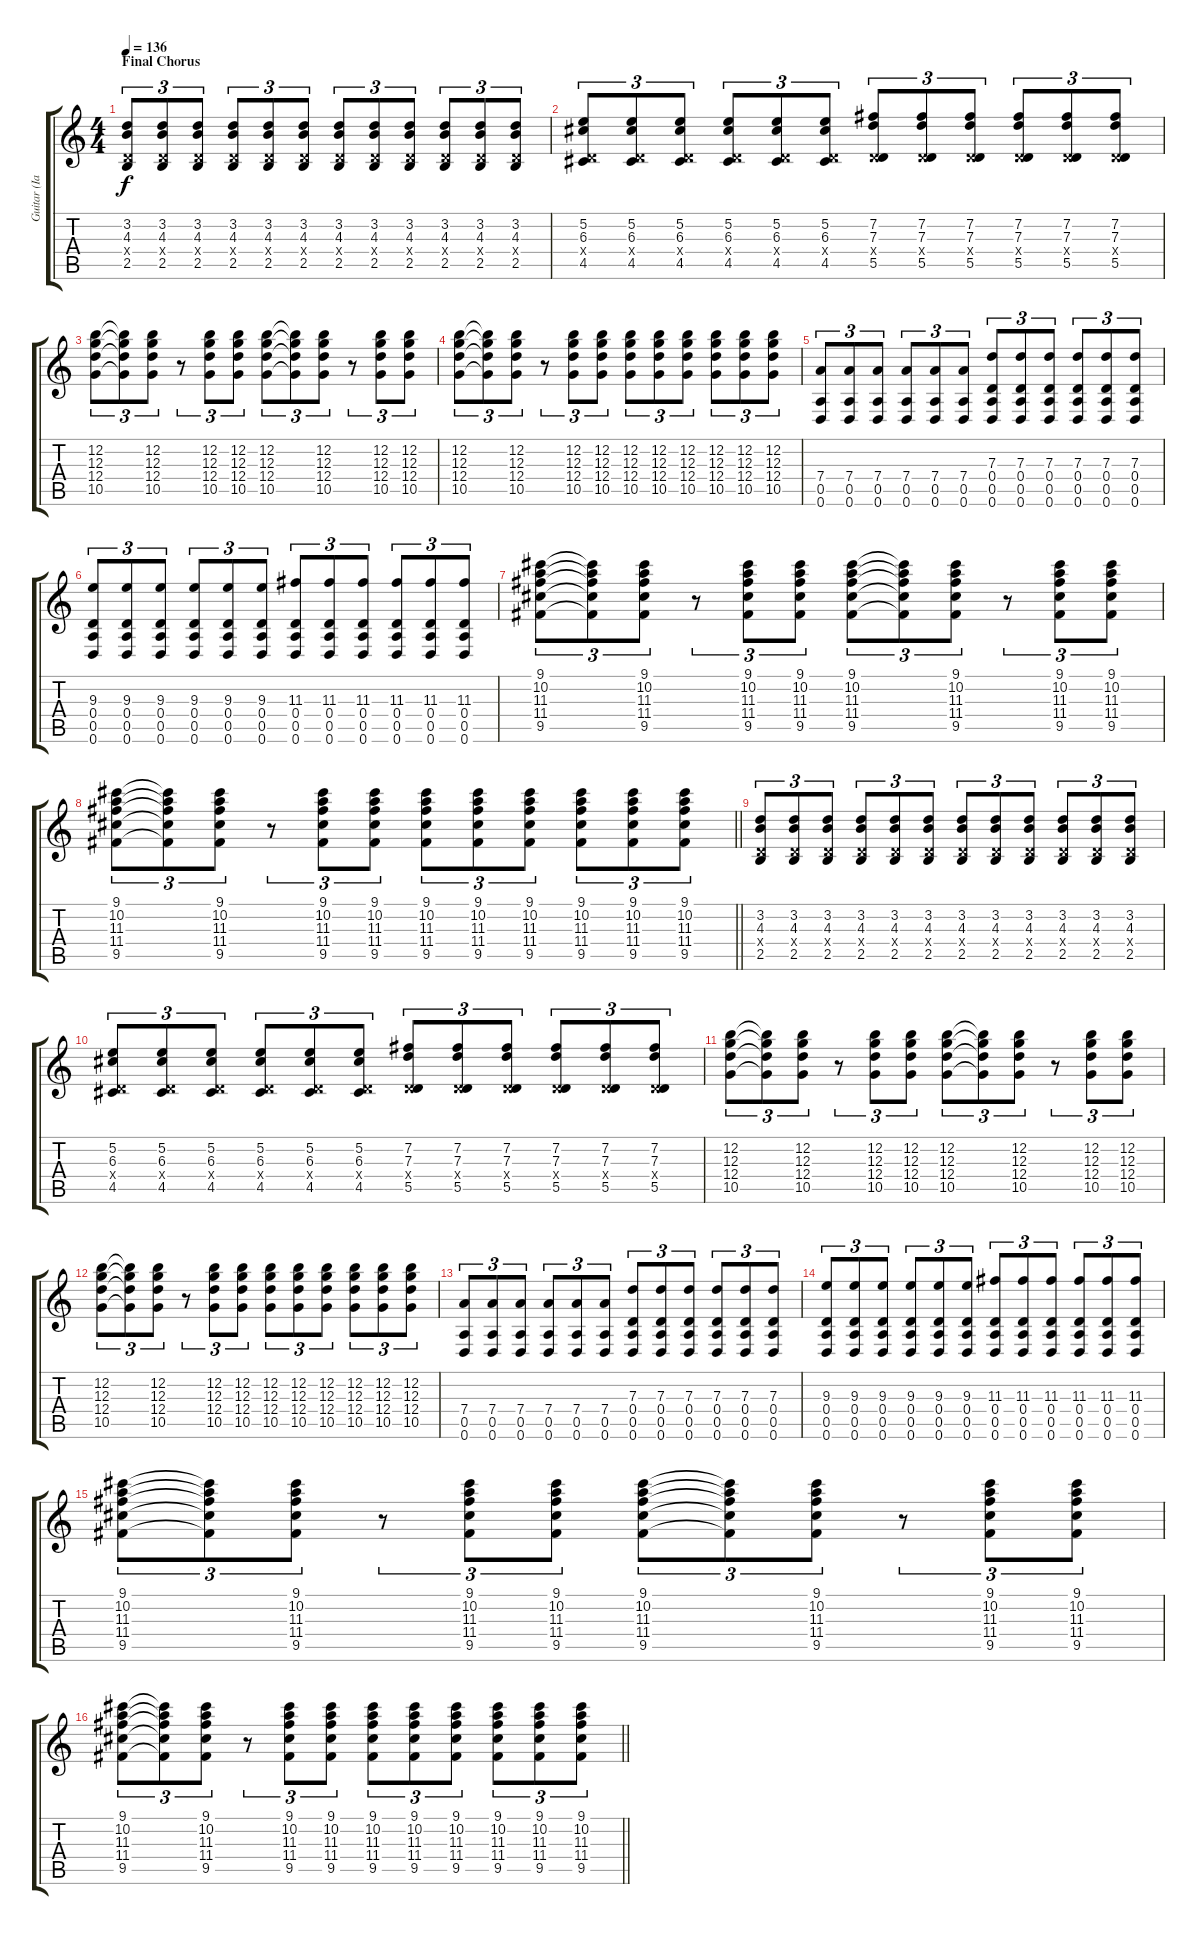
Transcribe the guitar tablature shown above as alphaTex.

\track ("Guitar (Ian D'Sa)" "Guitar (Ia") {instrument electricguitarclean}
\staff {score tabs}
\tuning (E4 B3 G3 D3 A2 D2) {hide}
\ts (4 4)
\section ("" "Final Chorus")
\tempo 136
\clef g2
\ks c
(3.2 4.3 0.4{x} 2.5).8{tu (3 2) dy f} (3.2 4.3 0.4{x} 2.5).8{tu (3 2)} (3.2 4.3 0.4{x} 2.5).8{tu (3 2)} (3.2 4.3 0.4{x} 2.5).8{tu (3 2)} (3.2 4.3 0.4{x} 2.5).8{tu (3 2)} (3.2 4.3 0.4{x} 2.5).8{tu (3 2)} (3.2 4.3 0.4{x} 2.5).8{tu (3 2)} (3.2 4.3 0.4{x} 2.5).8{tu (3 2)} (3.2 4.3 0.4{x} 2.5).8{tu (3 2)} (3.2 4.3 0.4{x} 2.5).8{tu (3 2)} (3.2 4.3 0.4{x} 2.5).8{tu (3 2)} (3.2 4.3 0.4{x} 2.5).8{tu (3 2)} |
(5.2 6.3 0.4{x} 4.5).8{tu (3 2)} (5.2 6.3 0.4{x} 4.5).8{tu (3 2)} (5.2 6.3 0.4{x} 4.5).8{tu (3 2)} (5.2 6.3 0.4{x} 4.5).8{tu (3 2)} (5.2 6.3 0.4{x} 4.5).8{tu (3 2)} (5.2 6.3 0.4{x} 4.5).8{tu (3 2)} (7.2 7.3 0.4{x} 5.5).8{tu (3 2)} (7.2 7.3 0.4{x} 5.5).8{tu (3 2)} (7.2 7.3 0.4{x} 5.5).8{tu (3 2)} (7.2 7.3 0.4{x} 5.5).8{tu (3 2)} (7.2 7.3 0.4{x} 5.5).8{tu (3 2)} (7.2 7.3 0.4{x} 5.5).8{tu (3 2)} |
(12.2 12.3 12.4 10.5).8{tu (3 2)} (12.2{t} 12.3{t} 12.4{t} 10.5{t}).8{tu (3 2)} (12.2 12.3 12.4 10.5).8{tu (3 2)} r.8{tu (3 2)} (12.2 12.3 12.4 10.5).8{tu (3 2)} (12.2 12.3 12.4 10.5).8{tu (3 2)} (12.2 12.3 12.4 10.5).8{tu (3 2)} (12.2{t} 12.3{t} 12.4{t} 10.5{t}).8{tu (3 2)} (12.2 12.3 12.4 10.5).8{tu (3 2)} r.8{tu (3 2)} (12.2 12.3 12.4 10.5).8{tu (3 2)} (12.2 12.3 12.4 10.5).8{tu (3 2)} |
(12.2 12.3 12.4 10.5).8{tu (3 2)} (12.2{t} 12.3{t} 12.4{t} 10.5{t}).8{tu (3 2)} (12.2 12.3 12.4 10.5).8{tu (3 2)} r.8{tu (3 2)} (12.2 12.3 12.4 10.5).8{tu (3 2)} (12.2 12.3 12.4 10.5).8{tu (3 2)} (12.2 12.3 12.4 10.5).8{tu (3 2)} (12.2 12.3 12.4 10.5).8{tu (3 2)} (12.2 12.3 12.4 10.5).8{tu (3 2)} (12.2 12.3 12.4 10.5).8{tu (3 2)} (12.2 12.3 12.4 10.5).8{tu (3 2)} (12.2 12.3 12.4 10.5).8{tu (3 2)} |
(7.4 0.5 0.6).8{tu (3 2)} (7.4 0.5 0.6).8{tu (3 2)} (7.4 0.5 0.6).8{tu (3 2)} (7.4 0.5 0.6).8{tu (3 2)} (7.4 0.5 0.6).8{tu (3 2)} (7.4 0.5 0.6).8{tu (3 2)} (7.3 0.4 0.5 0.6).8{tu (3 2)} (7.3 0.4 0.5 0.6).8{tu (3 2)} (7.3 0.4 0.5 0.6).8{tu (3 2)} (7.3 0.4 0.5 0.6).8{tu (3 2)} (7.3 0.4 0.5 0.6).8{tu (3 2)} (7.3 0.4 0.5 0.6).8{tu (3 2)} |
(9.3 0.4 0.5 0.6).8{tu (3 2)} (9.3 0.4 0.5 0.6).8{tu (3 2)} (9.3 0.4 0.5 0.6).8{tu (3 2)} (9.3 0.4 0.5 0.6).8{tu (3 2)} (9.3 0.4 0.5 0.6).8{tu (3 2)} (9.3 0.4 0.5 0.6).8{tu (3 2)} (11.3 0.4 0.5 0.6).8{tu (3 2)} (11.3 0.4 0.5 0.6).8{tu (3 2)} (11.3 0.4 0.5 0.6).8{tu (3 2)} (11.3 0.4 0.5 0.6).8{tu (3 2)} (11.3 0.4 0.5 0.6).8{tu (3 2)} (11.3 0.4 0.5 0.6).8{tu (3 2)} |
(9.1 10.2 11.3 11.4 9.5).8{tu (3 2)} (9.1{t} 10.2{t} 11.3{t} 11.4{t} 9.5{t}).8{tu (3 2)} (9.1 10.2 11.3 11.4 9.5).8{tu (3 2)} r.8{tu (3 2)} (9.1 10.2 11.3 11.4 9.5).8{tu (3 2)} (9.1 10.2 11.3 11.4 9.5).8{tu (3 2)} (9.1 10.2 11.3 11.4 9.5).8{tu (3 2)} (9.1{t} 10.2{t} 11.3{t} 11.4{t} 9.5{t}).8{tu (3 2)} (9.1 10.2 11.3 11.4 9.5).8{tu (3 2)} r.8{tu (3 2)} (9.1 10.2 11.3 11.4 9.5).8{tu (3 2)} (9.1 10.2 11.3 11.4 9.5).8{tu (3 2)} |
\barLineRight lightlight
(9.1 10.2 11.3 11.4 9.5).8{tu (3 2)} (9.1{t} 10.2{t} 11.3{t} 11.4{t} 9.5{t}).8{tu (3 2)} (9.1 10.2 11.3 11.4 9.5).8{tu (3 2)} r.8{tu (3 2)} (9.1 10.2 11.3 11.4 9.5).8{tu (3 2)} (9.1 10.2 11.3 11.4 9.5).8{tu (3 2)} (9.1 10.2 11.3 11.4 9.5).8{tu (3 2)} (9.1 10.2 11.3 11.4 9.5).8{tu (3 2)} (9.1 10.2 11.3 11.4 9.5).8{tu (3 2)} (9.1 10.2 11.3 11.4 9.5).8{tu (3 2)} (9.1 10.2 11.3 11.4 9.5).8{tu (3 2)} (9.1 10.2 11.3 11.4 9.5).8{tu (3 2)} |
(3.2 4.3 0.4{x} 2.5).8{tu (3 2)} (3.2 4.3 0.4{x} 2.5).8{tu (3 2)} (3.2 4.3 0.4{x} 2.5).8{tu (3 2)} (3.2 4.3 0.4{x} 2.5).8{tu (3 2)} (3.2 4.3 0.4{x} 2.5).8{tu (3 2)} (3.2 4.3 0.4{x} 2.5).8{tu (3 2)} (3.2 4.3 0.4{x} 2.5).8{tu (3 2)} (3.2 4.3 0.4{x} 2.5).8{tu (3 2)} (3.2 4.3 0.4{x} 2.5).8{tu (3 2)} (3.2 4.3 0.4{x} 2.5).8{tu (3 2)} (3.2 4.3 0.4{x} 2.5).8{tu (3 2)} (3.2 4.3 0.4{x} 2.5).8{tu (3 2)} |
(5.2 6.3 0.4{x} 4.5).8{tu (3 2)} (5.2 6.3 0.4{x} 4.5).8{tu (3 2)} (5.2 6.3 0.4{x} 4.5).8{tu (3 2)} (5.2 6.3 0.4{x} 4.5).8{tu (3 2)} (5.2 6.3 0.4{x} 4.5).8{tu (3 2)} (5.2 6.3 0.4{x} 4.5).8{tu (3 2)} (7.2 7.3 0.4{x} 5.5).8{tu (3 2)} (7.2 7.3 0.4{x} 5.5).8{tu (3 2)} (7.2 7.3 0.4{x} 5.5).8{tu (3 2)} (7.2 7.3 0.4{x} 5.5).8{tu (3 2)} (7.2 7.3 0.4{x} 5.5).8{tu (3 2)} (7.2 7.3 0.4{x} 5.5).8{tu (3 2)} |
(12.2 12.3 12.4 10.5).8{tu (3 2)} (12.2{t} 12.3{t} 12.4{t} 10.5{t}).8{tu (3 2)} (12.2 12.3 12.4 10.5).8{tu (3 2)} r.8{tu (3 2)} (12.2 12.3 12.4 10.5).8{tu (3 2)} (12.2 12.3 12.4 10.5).8{tu (3 2)} (12.2 12.3 12.4 10.5).8{tu (3 2)} (12.2{t} 12.3{t} 12.4{t} 10.5{t}).8{tu (3 2)} (12.2 12.3 12.4 10.5).8{tu (3 2)} r.8{tu (3 2)} (12.2 12.3 12.4 10.5).8{tu (3 2)} (12.2 12.3 12.4 10.5).8{tu (3 2)} |
(12.2 12.3 12.4 10.5).8{tu (3 2)} (12.2{t} 12.3{t} 12.4{t} 10.5{t}).8{tu (3 2)} (12.2 12.3 12.4 10.5).8{tu (3 2)} r.8{tu (3 2)} (12.2 12.3 12.4 10.5).8{tu (3 2)} (12.2 12.3 12.4 10.5).8{tu (3 2)} (12.2 12.3 12.4 10.5).8{tu (3 2)} (12.2 12.3 12.4 10.5).8{tu (3 2)} (12.2 12.3 12.4 10.5).8{tu (3 2)} (12.2 12.3 12.4 10.5).8{tu (3 2)} (12.2 12.3 12.4 10.5).8{tu (3 2)} (12.2 12.3 12.4 10.5).8{tu (3 2)} |
(7.4 0.5 0.6).8{tu (3 2)} (7.4 0.5 0.6).8{tu (3 2)} (7.4 0.5 0.6).8{tu (3 2)} (7.4 0.5 0.6).8{tu (3 2)} (7.4 0.5 0.6).8{tu (3 2)} (7.4 0.5 0.6).8{tu (3 2)} (7.3 0.4 0.5 0.6).8{tu (3 2)} (7.3 0.4 0.5 0.6).8{tu (3 2)} (7.3 0.4 0.5 0.6).8{tu (3 2)} (7.3 0.4 0.5 0.6).8{tu (3 2)} (7.3 0.4 0.5 0.6).8{tu (3 2)} (7.3 0.4 0.5 0.6).8{tu (3 2)} |
(9.3 0.4 0.5 0.6).8{tu (3 2)} (9.3 0.4 0.5 0.6).8{tu (3 2)} (9.3 0.4 0.5 0.6).8{tu (3 2)} (9.3 0.4 0.5 0.6).8{tu (3 2)} (9.3 0.4 0.5 0.6).8{tu (3 2)} (9.3 0.4 0.5 0.6).8{tu (3 2)} (11.3 0.4 0.5 0.6).8{tu (3 2)} (11.3 0.4 0.5 0.6).8{tu (3 2)} (11.3 0.4 0.5 0.6).8{tu (3 2)} (11.3 0.4 0.5 0.6).8{tu (3 2)} (11.3 0.4 0.5 0.6).8{tu (3 2)} (11.3 0.4 0.5 0.6).8{tu (3 2)} |
(9.1 10.2 11.3 11.4 9.5).8{tu (3 2)} (9.1{t} 10.2{t} 11.3{t} 11.4{t} 9.5{t}).8{tu (3 2)} (9.1 10.2 11.3 11.4 9.5).8{tu (3 2)} r.8{tu (3 2)} (9.1 10.2 11.3 11.4 9.5).8{tu (3 2)} (9.1 10.2 11.3 11.4 9.5).8{tu (3 2)} (9.1 10.2 11.3 11.4 9.5).8{tu (3 2)} (9.1{t} 10.2{t} 11.3{t} 11.4{t} 9.5{t}).8{tu (3 2)} (9.1 10.2 11.3 11.4 9.5).8{tu (3 2)} r.8{tu (3 2)} (9.1 10.2 11.3 11.4 9.5).8{tu (3 2)} (9.1 10.2 11.3 11.4 9.5).8{tu (3 2)} |
\barLineRight lightlight
(9.1 10.2 11.3 11.4 9.5).8{tu (3 2)} (9.1{t} 10.2{t} 11.3{t} 11.4{t} 9.5{t}).8{tu (3 2)} (9.1 10.2 11.3 11.4 9.5).8{tu (3 2)} r.8{tu (3 2)} (9.1 10.2 11.3 11.4 9.5).8{tu (3 2)} (9.1 10.2 11.3 11.4 9.5).8{tu (3 2)} (9.1 10.2 11.3 11.4 9.5).8{tu (3 2)} (9.1 10.2 11.3 11.4 9.5).8{tu (3 2)} (9.1 10.2 11.3 11.4 9.5).8{tu (3 2)} (9.1 10.2 11.3 11.4 9.5).8{tu (3 2)} (9.1 10.2 11.3 11.4 9.5).8{tu (3 2)} (9.1 10.2 11.3 11.4 9.5).8{tu (3 2)}
